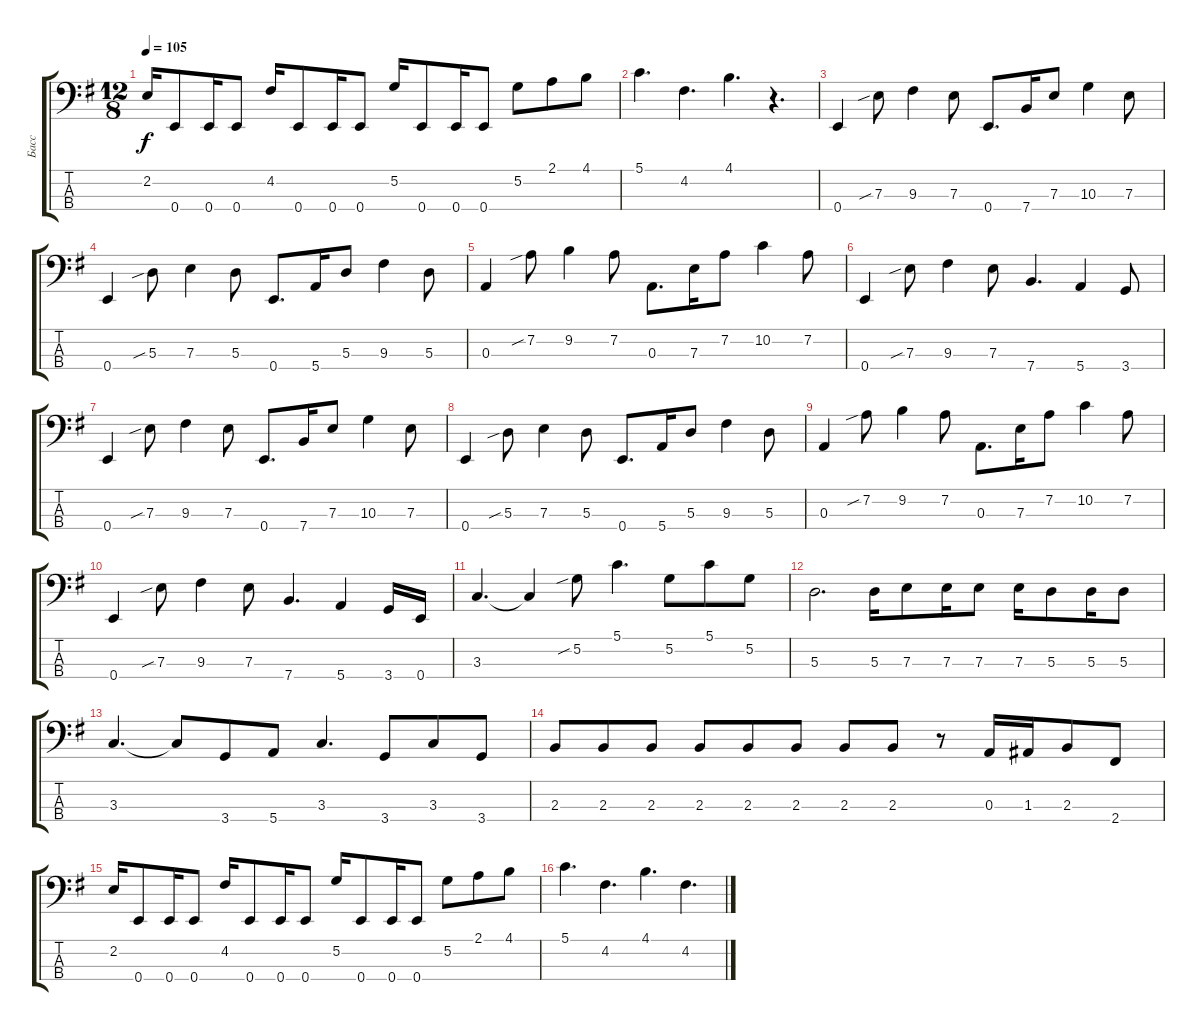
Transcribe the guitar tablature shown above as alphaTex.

\track ("Басс" "Басс") {instrument electricbassfinger}
\staff {score tabs}
\tuning (G2 D2 A1 E1) {hide}
\ts (12 8)
\tempo 105
\clef f4
\ks eminor
2.2.16{dy f} 0.4.8 0.4.16 0.4.8 4.2.16 0.4.8 0.4.16 0.4.8 5.2.16 0.4.8 0.4.16 0.4.8 5.2.8 2.1.8 4.1.8 |
5.1.4{d} 4.2.4{d} 4.1.4{d} r.4{d} |
0.4.4 7.3{sib}.8 9.3.4 7.3.8 0.4.8{d} 7.4.16 7.3.8 10.3.4 7.3.8 |
0.4.4 5.3{sib}.8 7.3.4 5.3.8 0.4.8{d} 5.4.16 5.3.8 9.3.4 5.3.8 |
0.3.4 7.2{sib}.8 9.2.4 7.2.8 0.3.8{d} 7.3.16 7.2.8 10.2.4 7.2.8 |
0.4.4 7.3{sib}.8 9.3.4 7.3.8 7.4.4{d} 5.4.4 3.4.8 |
0.4.4 7.3{sib}.8 9.3.4 7.3.8 0.4.8{d} 7.4.16 7.3.8 10.3.4 7.3.8 |
0.4.4 5.3{sib}.8 7.3.4 5.3.8 0.4.8{d} 5.4.16 5.3.8 9.3.4 5.3.8 |
0.3.4 7.2{sib}.8 9.2.4 7.2.8 0.3.8{d} 7.3.16 7.2.8 10.2.4 7.2.8 |
0.4.4 7.3{sib}.8 9.3.4 7.3.8 7.4.4{d} 5.4.4 3.4.16 0.4.16 |
3.3.4{d} 3.3{t}.4 5.2{sib}.8 5.1.4{d} 5.2.8 5.1.8 5.2.8 |
5.3.2{d} 5.3.16 7.3.8 7.3.16 7.3.8 7.3.16 5.3.8 5.3.16 5.3.8 |
3.3.4{d} 3.3{t}.8 3.4.8 5.4.8 3.3.4{d} 3.4.8 3.3.8 3.4.8 |
2.3.8 2.3.8 2.3.8 2.3.8 2.3.8 2.3.8 2.3.8 2.3.8 r.8 0.3.16 1.3.16 2.3.8 2.4.8 |
2.2.16 0.4.8 0.4.16 0.4.8 4.2.16 0.4.8 0.4.16 0.4.8 5.2.16 0.4.8 0.4.16 0.4.8 5.2.8 2.1.8 4.1.8 |
5.1.4{d} 4.2.4{d} 4.1.4{d} 4.2.4{d}
